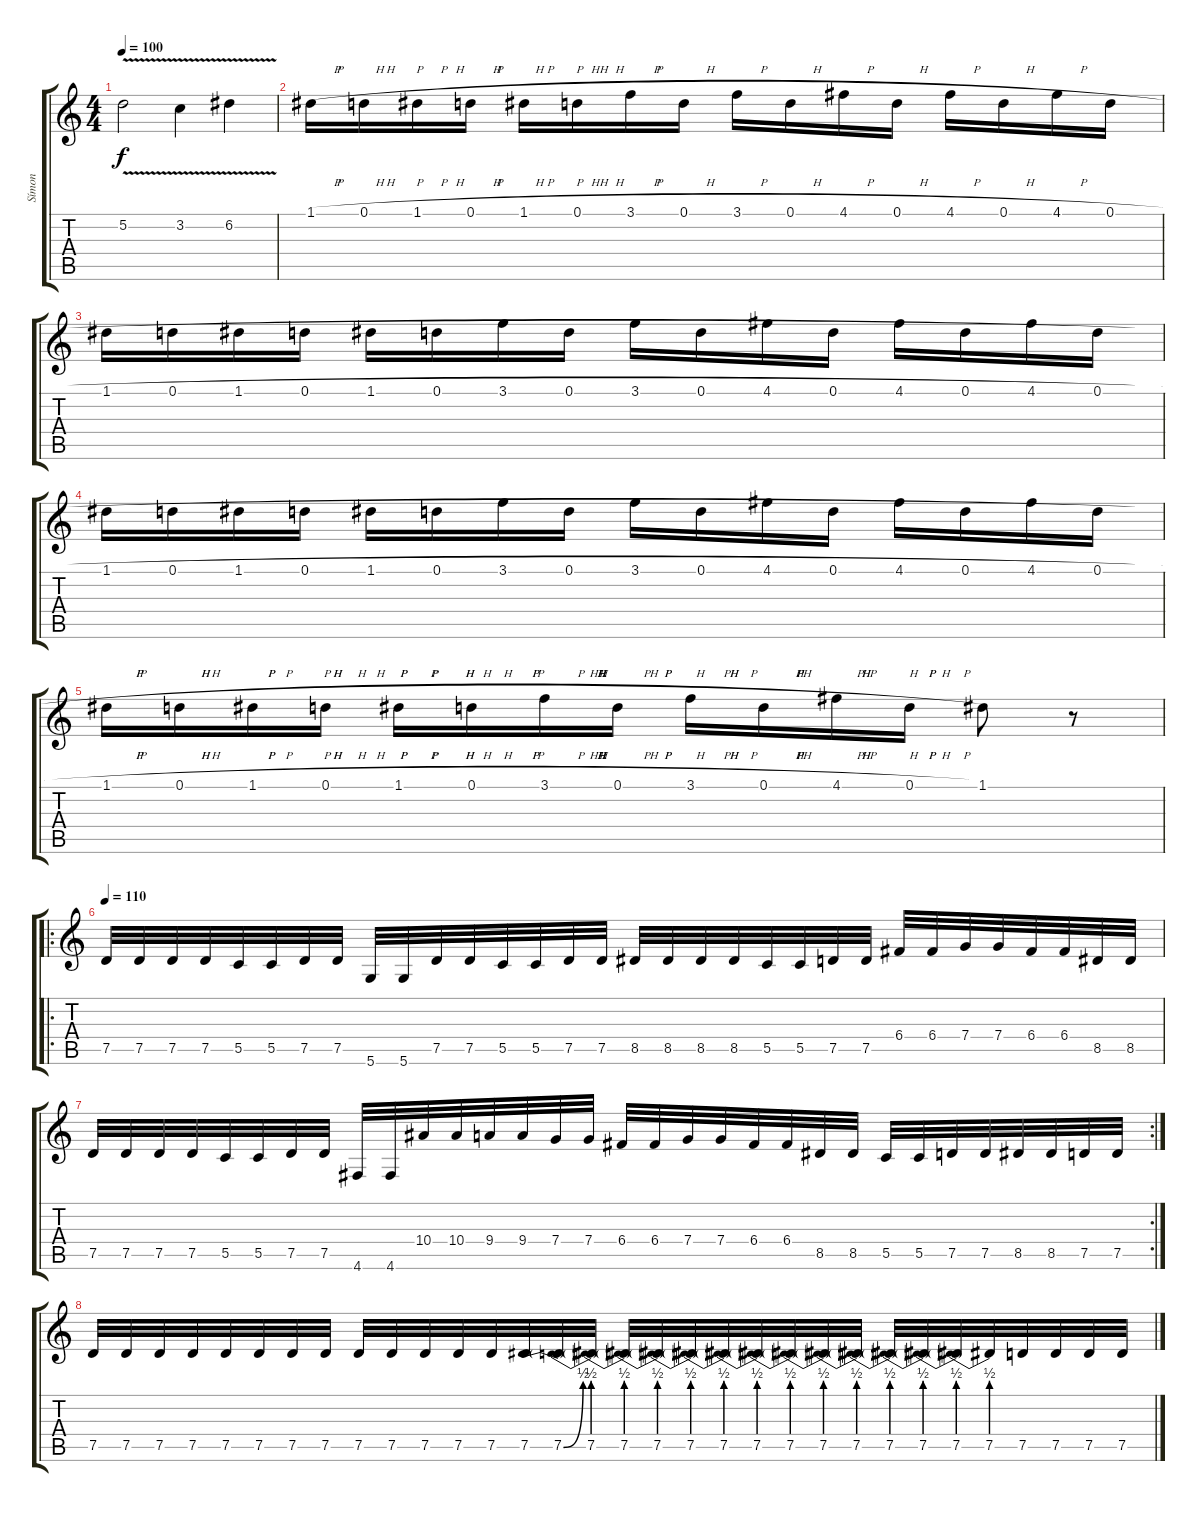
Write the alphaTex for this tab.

\track ("Símon" "Símon") {instrument distortionguitar}
\staff {score tabs}
\tuning (D4 A3 F3 C3 G2 D2) {hide}
\ts (4 4)
\tempo 100
\clef g2
\ks c
5.2{v}.2{dy f} 3.2{v}.4 6.2{v}.4 |
1.1{h}.16 0.1{h}.16 1.1{h}.16 0.1{h}.16 1.1{h}.16 0.1{h}.16 3.1{h}.16 0.1{h}.16 3.1{h}.16 0.1{h}.16 4.1{h}.16 0.1{h}.16 4.1{h}.16 0.1{h}.16 4.1{h}.16 0.1{h}.16 |
1.1{h}.16 0.1{h}.16 1.1{h}.16 0.1{h}.16 1.1{h}.16 0.1{h}.16 3.1{h}.16 0.1{h}.16 3.1{h}.16 0.1{h}.16 4.1{h}.16 0.1{h}.16 4.1{h}.16 0.1{h}.16 4.1{h}.16 0.1{h}.16 |
1.1{h}.16 0.1{h}.16 1.1{h}.16 0.1{h}.16 1.1{h}.16 0.1{h}.16 3.1{h}.16 0.1{h}.16 3.1{h}.16 0.1{h}.16 4.1{h}.16 0.1{h}.16 4.1{h}.16 0.1{h}.16 4.1{h}.16 0.1{h}.16 |
1.1{h}.16 0.1{h}.16 1.1{h}.16 0.1{h}.16 1.1{h}.16 0.1{h}.16 3.1{h}.16 0.1{h}.16 3.1{h}.16 0.1{h}.16 4.1{h}.16 0.1{h}.16 1.1.8 r.8 |
\ro
\tempo 110
7.5.32 7.5.32 7.5.32 7.5.32 5.5.32 5.5.32 7.5.32 7.5.32 5.6.32 5.6.32 7.5.32 7.5.32 5.5.32 5.5.32 7.5.32 7.5.32 8.5.32 8.5.32 8.5.32 8.5.32 5.5.32 5.5.32 7.5.32 7.5.32 6.4.32 6.4.32 7.4.32 7.4.32 6.4.32 6.4.32 8.5.32 8.5.32 |
\rc 2
7.5.32 7.5.32 7.5.32 7.5.32 5.5.32 5.5.32 7.5.32 7.5.32 4.6.32 4.6.32 10.4.32 10.4.32 9.4.32 9.4.32 7.4.32 7.4.32 6.4.32 6.4.32 7.4.32 7.4.32 6.4.32 6.4.32 8.5.32 8.5.32 5.5.32 5.5.32 7.5.32 7.5.32 8.5.32 8.5.32 7.5.32 7.5.32 |
7.5.32 7.5.32 7.5.32 7.5.32 7.5.32 7.5.32 7.5.32 7.5.32 7.5.32 7.5.32 7.5.32 7.5.32 7.5.32 7.5.32 7.5{be (bend 0 0 60 2)}.32 7.5{be (prebend 0 2 60 2)}.32 7.5{be (prebend 0 2 60 2)}.32 7.5{be (prebend 0 2 60 2)}.32 7.5{be (prebend 0 2 60 2)}.32 7.5{be (prebend 0 2 60 2)}.32 7.5{be (prebend 0 2 60 2)}.32 7.5{be (prebend 0 2 60 2)}.32 7.5{be (prebend 0 2 60 2)}.32 7.5{be (prebend 0 2 60 2)}.32 7.5{be (prebend 0 2 60 2)}.32 7.5{be (prebend 0 2 60 2)}.32 7.5{be (prebend 0 2 60 2)}.32 7.5{be (prebend 0 2 60 2)}.32 7.5.32 7.5.32 7.5.32 7.5.32
